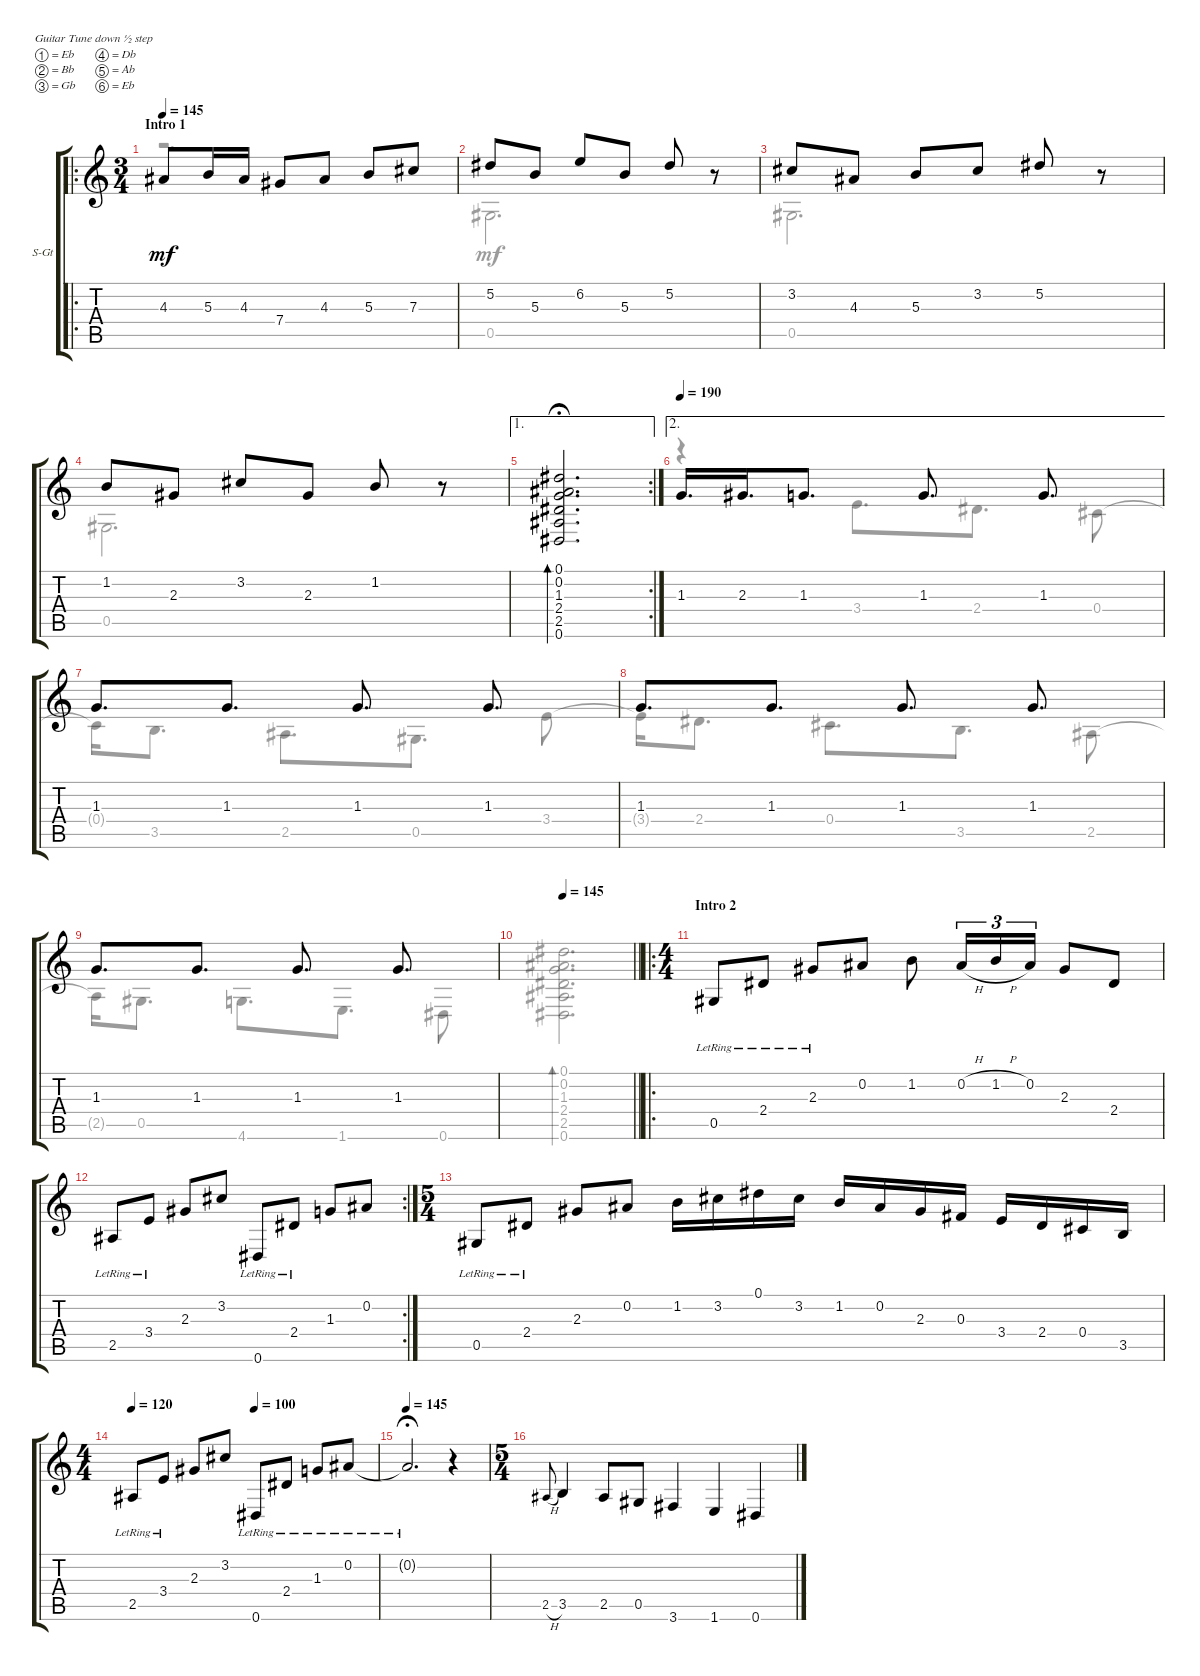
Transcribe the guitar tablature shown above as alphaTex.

\defaultSystemsLayout 4
\bracketExtendMode groupsimilarinstruments
\firstSystemTrackNameOrientation horizontal
\otherSystemsTrackNameOrientation horizontal
\track ("Steel Guitar" "S-Gt") {instrument acousticguitarsteel}
\staff {score tabs}
\tuning (Eb4 Bb3 Gb3 Db3 Ab2 Eb2)
\voice
\ro
\ts (3 4)
\section ("" "Intro 1")
\tempo 145
\clef g2
\ks c
4.3.8{dy mf instrument acousticguitarsteel} 5.3.16 4.3.16 7.4.8 4.3.8 5.3.8 7.3.8 |
5.2.8 5.3.8 6.2.8 5.3.8 5.2.8 r.8 |
3.2.8 4.3.8 5.3.8 3.2.8 5.2.8 r.8 |
1.2.8 2.3.8 3.2.8 2.3.8 1.2.8 r.8 |
\ae 1
\rc 2
(0.1 0.2 1.3 2.4 2.5 0.6).2{d bd 228 fermata (medium 0.61)} |
\ae 2
\tempo 190
1.3.16{d} 2.3.16{d} 1.3.8{d} 1.3.8{d} 1.3.8{d} |
1.3.8{d} 1.3.8{d} 1.3.8{d} 1.3.8{d} |
1.3.8{d} 1.3.8{d} 1.3.8{d} 1.3.8{d} |
1.3.8{d} 1.3.8{d} 1.3.8{d} 1.3.8{d} |
\tempo 145
\barLineRight lightlight
|
\ro
\ts (4 4)
\section ("" "Intro 2")
0.5{lr}.8 2.4{lr}.8 2.3{lr}.8 0.2.8 1.2.8 0.2{h}.16{tu (3 2)} 1.2{h}.16{tu (3 2)} 0.2.16{tu (3 2)} 2.3.8 2.4.8 |
\rc 2
2.5{lr}.8 3.4{lr}.8 2.3.8 3.2.8 0.6{lr}.8 2.4{lr}.8 1.3.8 0.2.8 |
\ts (5 4)
0.5{lr}.8 2.4{lr}.8 2.3.8 0.2.8 1.2.16 3.2.16 0.1.16 3.2.16 1.2.16 0.2.16 2.3.16 0.3.16 3.4.16 2.4.16 0.4.16 3.5.16 |
\ts (4 4)
\tempo 120
\tempo (100 0.5)
2.5{lr}.8 3.4{lr}.8 2.3.8 3.2.8 0.6{lr}.8 2.4{lr}.8 1.3{lr}.8 0.2{lr}.8 |
\tempo 145
0.2{lr t}.2{d fermata (medium 0.21)} r.4 |
\ts (5 4)
2.5{h}.8{gr onbeat} 3.5.4 2.5.8 0.5.8 3.6.4 1.6.4 0.6.4
\voice
\clef g2
\ottava regular
\simile none
\ks c
r.2{d dy mf} |
0.5.2{d} |
0.5.2{d} |
0.5.2{d} |
|
r.4 3.4.8{d} 2.4.8{d} 0.4.8 |
0.4{t}.16 3.5.8{d} 2.5.8{d} 0.5.8{d} 3.4.8 |
3.4{t}.16 2.4.8{d} 0.4.8{d} 3.5.8{d} 2.5.8 |
2.5{t}.16 0.5.8{d} 4.6.8{d} 1.6.8{d} 0.6.8 |
\barLineRight lightlight
(0.6 2.5 2.4 1.3 0.2 0.1).2{d bd 231 fermata (medium 0.61)} |
|
|
|
|
|
